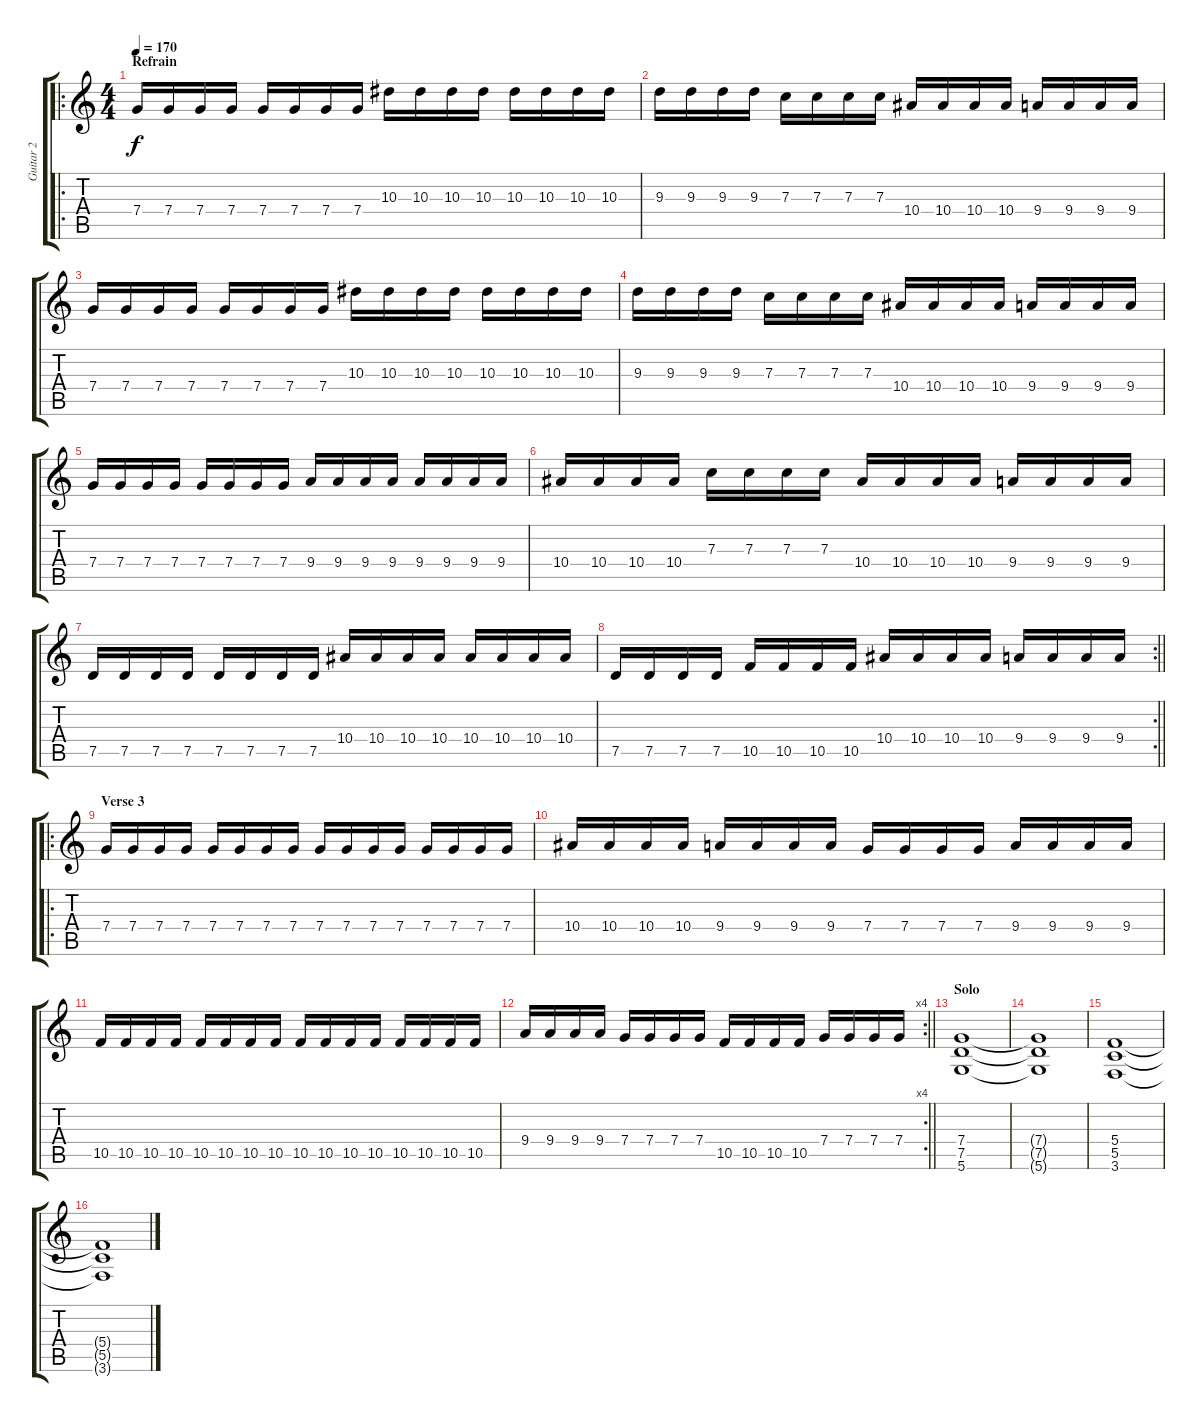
\track ("Guitar 2" "Guitar 2") {instrument distortionguitar}
\staff {score tabs}
\tuning (D4 A3 F3 C3 G2 D2) {hide}
\ro
\ts (4 4)
\section ("" "Refrain")
\tempo 170
\clef g2
\ks c
7.4.16{dy f} 7.4.16 7.4.16 7.4.16 7.4.16 7.4.16 7.4.16 7.4.16 10.3.16 10.3.16 10.3.16 10.3.16 10.3.16 10.3.16 10.3.16 10.3.16 |
9.3.16 9.3.16 9.3.16 9.3.16 7.3.16 7.3.16 7.3.16 7.3.16 10.4.16 10.4.16 10.4.16 10.4.16 9.4.16 9.4.16 9.4.16 9.4.16 |
7.4.16 7.4.16 7.4.16 7.4.16 7.4.16 7.4.16 7.4.16 7.4.16 10.3.16 10.3.16 10.3.16 10.3.16 10.3.16 10.3.16 10.3.16 10.3.16 |
9.3.16 9.3.16 9.3.16 9.3.16 7.3.16 7.3.16 7.3.16 7.3.16 10.4.16 10.4.16 10.4.16 10.4.16 9.4.16 9.4.16 9.4.16 9.4.16 |
7.4.16 7.4.16 7.4.16 7.4.16 7.4.16 7.4.16 7.4.16 7.4.16 9.4.16 9.4.16 9.4.16 9.4.16 9.4.16 9.4.16 9.4.16 9.4.16 |
10.4.16 10.4.16 10.4.16 10.4.16 7.3.16 7.3.16 7.3.16 7.3.16 10.4.16 10.4.16 10.4.16 10.4.16 9.4.16 9.4.16 9.4.16 9.4.16 |
7.5.16 7.5.16 7.5.16 7.5.16 7.5.16 7.5.16 7.5.16 7.5.16 10.4.16 10.4.16 10.4.16 10.4.16 10.4.16 10.4.16 10.4.16 10.4.16 |
\rc 2
\barLineRight lightlight
7.5.16 7.5.16 7.5.16 7.5.16 10.5.16 10.5.16 10.5.16 10.5.16 10.4.16 10.4.16 10.4.16 10.4.16 9.4.16 9.4.16 9.4.16 9.4.16 |
\ro
\section ("" "Verse 3")
7.4.16 7.4.16 7.4.16 7.4.16 7.4.16 7.4.16 7.4.16 7.4.16 7.4.16 7.4.16 7.4.16 7.4.16 7.4.16 7.4.16 7.4.16 7.4.16 |
10.4.16 10.4.16 10.4.16 10.4.16 9.4.16 9.4.16 9.4.16 9.4.16 7.4.16 7.4.16 7.4.16 7.4.16 9.4.16 9.4.16 9.4.16 9.4.16 |
10.5.16 10.5.16 10.5.16 10.5.16 10.5.16 10.5.16 10.5.16 10.5.16 10.5.16 10.5.16 10.5.16 10.5.16 10.5.16 10.5.16 10.5.16 10.5.16 |
\rc 4
\barLineRight lightlight
9.4.16 9.4.16 9.4.16 9.4.16 7.4.16 7.4.16 7.4.16 7.4.16 10.5.16 10.5.16 10.5.16 10.5.16 7.4.16 7.4.16 7.4.16 7.4.16 |
\section ("" "Solo")
(7.4 7.5 5.6).1 |
(7.4{t} 7.5{t} 5.6{t}).1 |
(5.4 5.5 3.6).1 |
(5.4{t} 5.5{t} 3.6{t}).1
